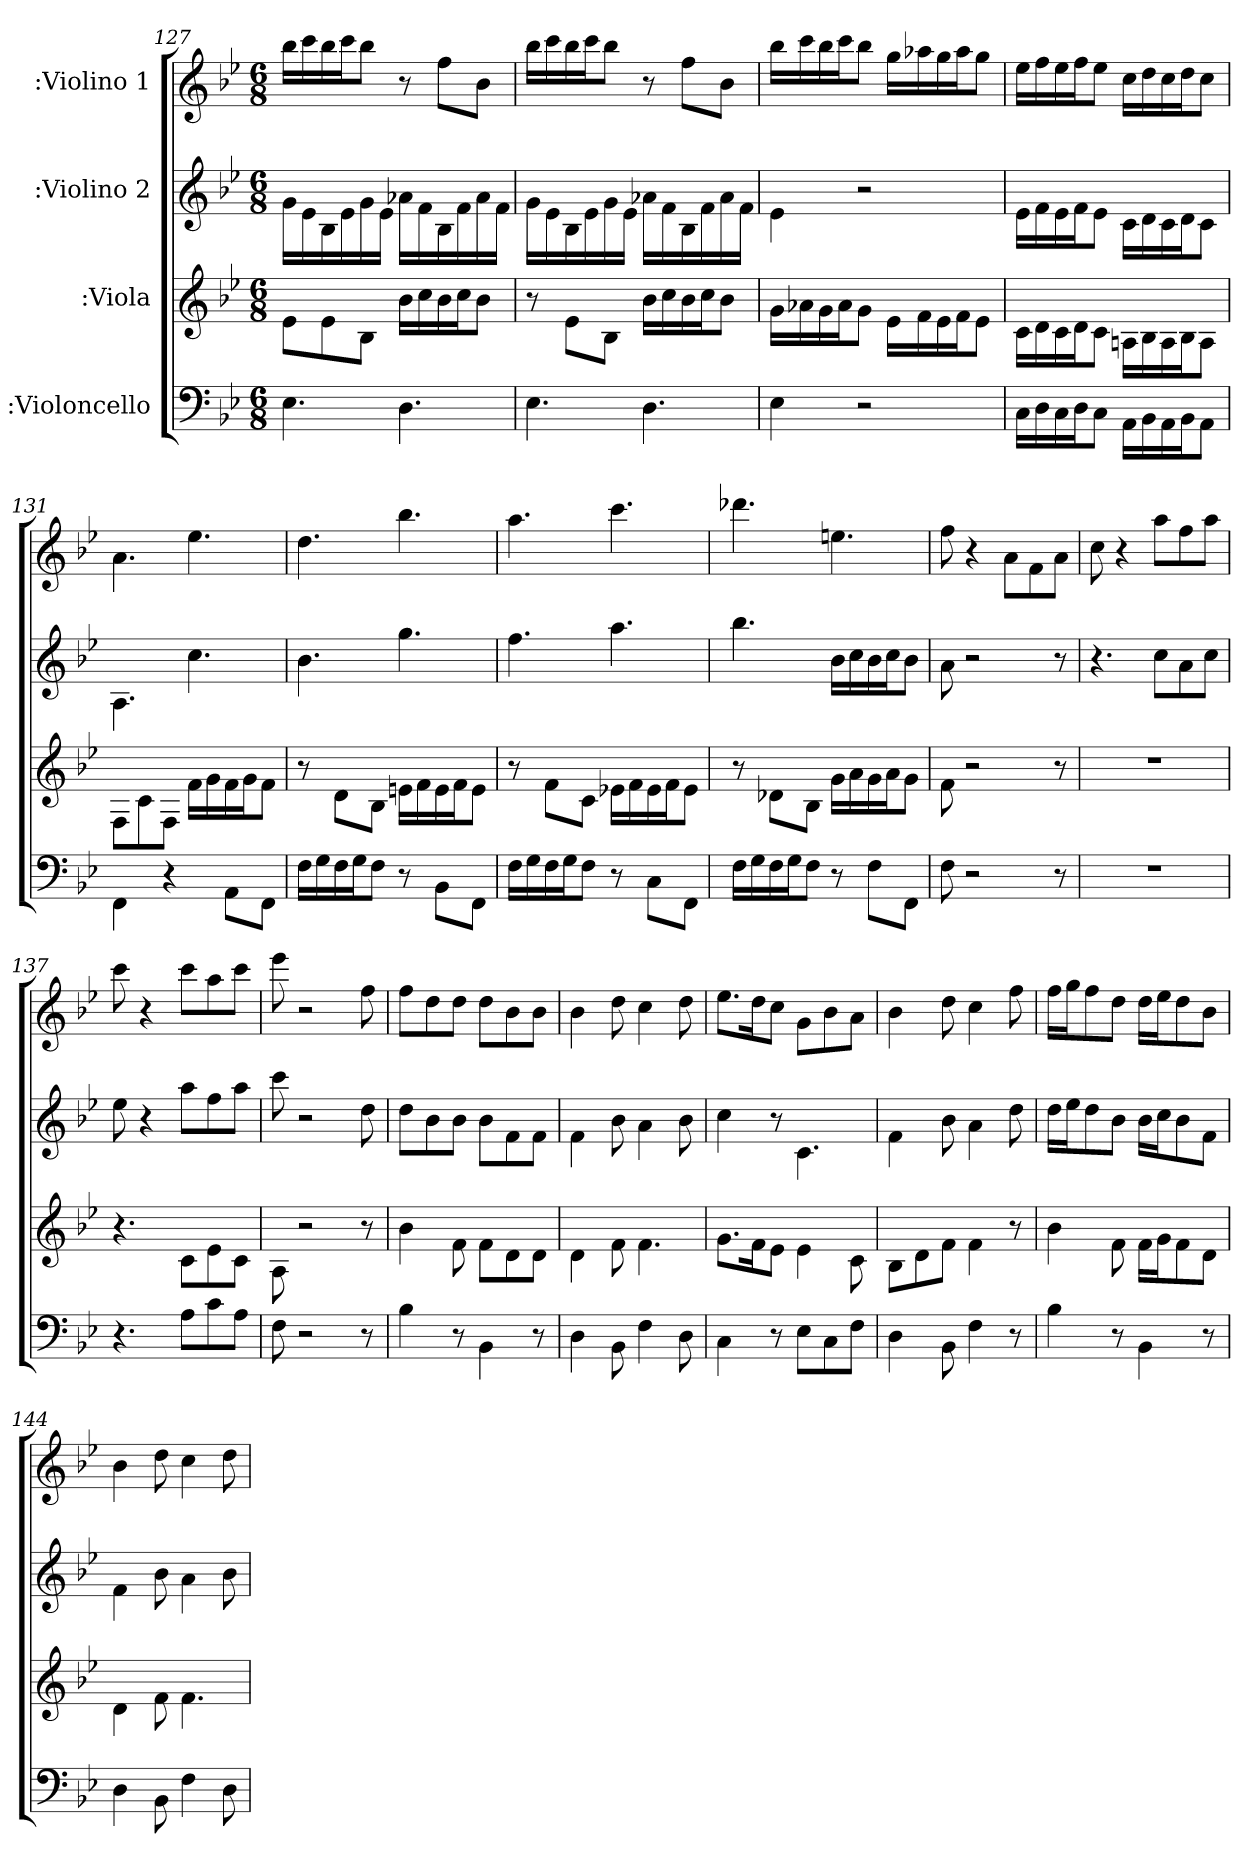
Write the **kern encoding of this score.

**kern	**kern	**kern	**kern
*part4	*part3	*part2	*part1
*staff4	*staff3	*staff2	*staff1
*I":Violoncello	*I":Viola	*I":Violino 2	*I":Violino 1
*k[b-e-]	*k[b-e-]	*k[b-e-]	*k[b-e-]
*B-:	*B-:	*B-:	*B-:
*M6/8	*M6/8	*M6/8	*M6/8
=127	=127	=127	=127
4.E-\	8e-\L	16g\LL	16bb-\LL
.	.	16e-\	16ccc\
.	8e-\	16B-\	16bb-\
.	.	16e-\	16ccc\J
.	8B-\J	16g\	8bb-\J
.	.	16e-\JJ	.
4.D\	16b-\LL	16a-X\LL	8r
.	16cc\	16f\	.
.	16b-\	16B-\	8ff\L
.	16cc\J	16f\	.
.	8b-\J	16a-\	8b-\J
.	.	16f\JJ	.
=128	=128	=128	=128
4.E-\	8r	16g\LL	16bb-\LL
.	.	16e-\	16ccc\
.	8e-\L	16B-\	16bb-\
.	.	16e-\	16ccc\J
.	8B-\J	16g\	8bb-\J
.	.	16e-\JJ	.
4.D\	16b-\LL	16a-X\LL	8r
.	16cc\	16f\	.
.	16b-\	16B-\	8ff\L
.	16cc\J	16f\	.
.	8b-\J	16a-\	8b-\J
.	.	16f\JJ	.
=129	=129	=129	=129
4E-\	16g\LL	4e-\	16bb-\LL
.	16a-X\	.	16ccc\
.	16g\	.	16bb-\
.	16a-\J	.	16ccc\J
2r	8g\J	2r	8bb-\J
.	16e-\LL	.	16gg\LL
.	16f\	.	16aa-X\
.	16e-\	.	16gg\
.	16f\J	.	16aa-\J
.	8e-\J	.	8gg\J
=130	=130	=130	=130
16C\LL	16c\LL	16e-\LL	16ee-\LL
16D\	16d\	16f\	16ff\
16C\	16c\	16e-\	16ee-\
16D\J	16d\J	16f\J	16ff\J
8C\J	8c\J	8e-\J	8ee-\J
16AA\LL	16An\LL	16c\LL	16cc\LL
16BB-\	16B-\	16d\	16dd\
16AA\	16A\	16c\	16cc\
16BB-\J	16B-\J	16d\J	16dd\J
8AA\J	8A\J	8c\J	8cc\J
=131	=131	=131	=131
4FF\	8F\L	4.A\	4.a\
.	8c\	.	.
4r	8F\J	.	.
.	16f\LL	4.cc\	4.ee-\
.	16g\	.	.
8AA\L	16f\	.	.
.	16g\J	.	.
8FF\J	8f\J	.	.
=132	=132	=132	=132
16F\LL	8r	4.b-\	4.dd\
16G\	.	.	.
16F\	8d\L	.	.
16G\J	.	.	.
8F\J	8B-\J	.	.
8r	16en\LL	4.gg\	4.bb-\
.	16f\	.	.
8BB-\L	16e\	.	.
.	16f\J	.	.
8FF\J	8e\J	.	.
=133	=133	=133	=133
16F\LL	8r	4.ff\	4.aa\
16G\	.	.	.
16F\	8f\L	.	.
16G\J	.	.	.
8F\J	8c\J	.	.
8r	16e-X\LL	4.aa\	4.ccc\
.	16f\	.	.
8C\L	16e-\	.	.
.	16f\J	.	.
8FF\J	8e-\J	.	.
=134	=134	=134	=134
16F\LL	8r	4.bb-\	4.ddd-X\
16G\	.	.	.
16F\	8d-X\L	.	.
16G\J	.	.	.
8F\J	8B-\J	.	.
8r	16g\LL	16b-\LL	4.een\
.	16a\	16cc\	.
8F\L	16g\	16b-\	.
.	16a\J	16cc\J	.
8FF\J	8g\J	8b-\J	.
=135	=135	=135	=135
8F\	8f\	8a\	8ff\
2r	2r	2r	4r
.	.	.	8a\L
.	.	.	8f\
8r	8r	8r	8a\J
=136	=136	=136	=136
2.r	2.r	4.r	8cc\
.	.	.	4r
.	.	8cc\L	8aa\L
.	.	8a\	8ff\
.	.	8cc\J	8aa\J
=137	=137	=137	=137
4.r	4.r	8ee-\	8ccc\
.	.	4r	4r
8A\L	8c\L	8aa\L	8ccc\L
8c\	8e-\	8ff\	8aa\
8A\J	8c\J	8aa\J	8ccc\J
=138	=138	=138	=138
8F\	8A\	8ccc\	8eee-\
2r	2r	2r	2r
8r	8r	8dd\	8ff\
=139	=139	=139	=139
4B-\	4b-\	8dd\L	8ff\L
.	.	8b-\	8dd\
8r	8f\	8b-\J	8dd\J
4BB-\	8f\L	8b-\L	8dd\L
.	8d\	8f\	8b-\
8r	8d\J	8f\J	8b-\J
=140	=140	=140	=140
4D\	4d\	4f\	4b-\
8BB-\	8f\	8b-\	8dd\
4F\	4.f\	4a\	4cc\
8D\	.	8b-\	8dd\
=141	=141	=141	=141
4C\	8.g\L	4cc\	8.ee-\L
.	16f\K	.	16dd\K
8r	8e-\J	8r	8cc\J
8E-\L	4e-\	4.c\	8g\L
8C\	.	.	8b-\
8F\J	8c\	.	8a\J
=142	=142	=142	=142
4D\	8B-\L	4f\	4b-\
.	8d\	.	.
8BB-\	8f\J	8b-\	8dd\
4F\	4f\	4a\	4cc\
8r	8r	8dd\	8ff\
=143	=143	=143	=143
4B-\	4b-\	16dd\LL	16ff\LL
.	.	16ee-\J	16gg\J
.	.	8dd\	8ff\
8r	8f\	8b-\J	8dd\J
4BB-\	16f\LL	16b-\LL	16dd\LL
.	16g\J	16cc\J	16ee-\J
.	8f\	8b-\	8dd\
8r	8d\J	8f\J	8b-\J
=144	=144	=144	=144
4D\	4d\	4f\	4b-\
8BB-\	8f\	8b-\	8dd\
4F\	4.f\	4a\	4cc\
8D\	.	8b-\	8dd\
=	=	=	=
*-	*-	*-	*-
